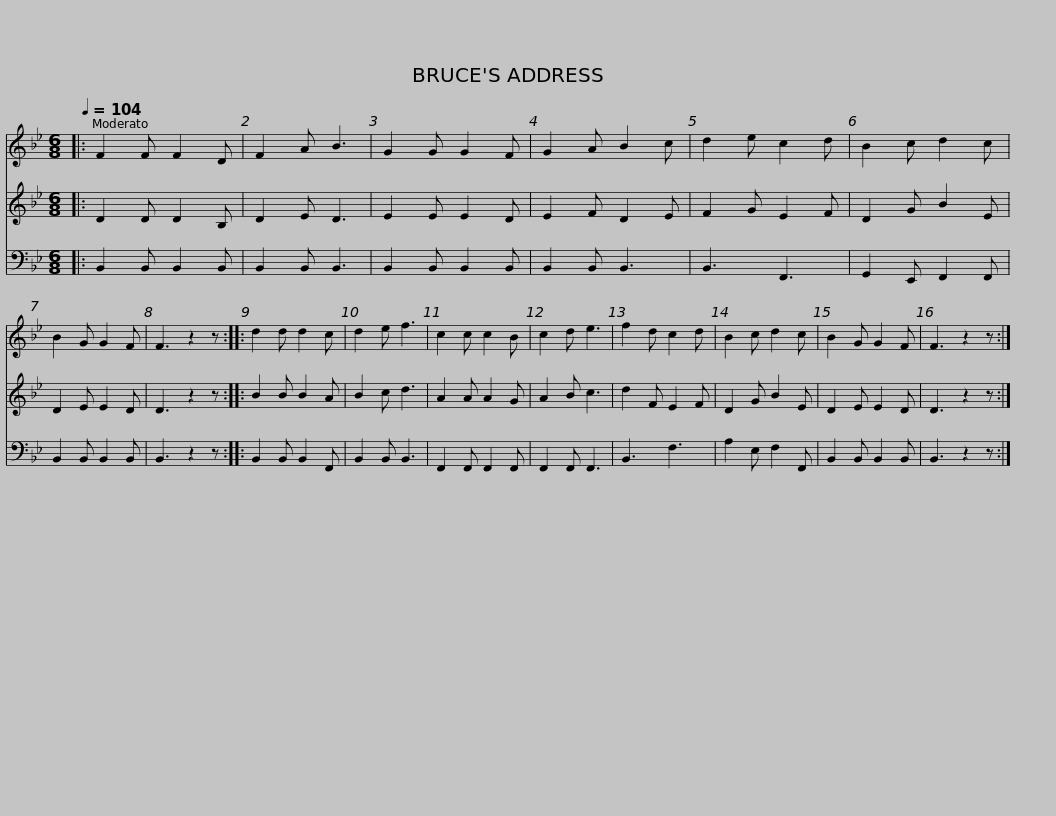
X:1
%%score 1 2 3
L:1/8
Q:1/4=104
M:6/8
I:linebreak $
K:Bb
V:1 treble
V:2 treble
V:3 bass
V:1
|: F2 F F2 D | F2 A B3 | G2 G G2 F | G2 A B2 c | d2 e c2 d | %5
 B2 c d2 c | B2 G G2 F | F3 z2 z ::$ d2 d d2 c | d2 e f3 | %10
 c2 c c2 B | c2 d e3 | f2 d c2 d | B2 c d2 c | B2 G G2 F | %15
 F3 z2 z :| %16
V:2
|: D2 D D2 B, | D2 E D3 | E2 E E2 D | E2 F D2 E | F2 G E2 F | %5
 D2 G B2 E | D2 E E2 D | D3 z2 z ::$ B2 B B2 A | B2 c d3 | %10
 A2 A A2 G | A2 B c3 | d2 F E2 F | D2 G B2 E | D2 E E2 D | %15
 D3 z2 z :| %16
V:3
|: B,,2 B,, B,,2 B,, | B,,2 B,, B,,3 | B,,2 B,, B,,2 B,, | B,,2 B,, B,,3 | B,,3 F,,3 | %5
 G,,2 E,, F,,2 F,, | B,,2 B,, B,,2 B,, | B,,3 z2 z ::$ B,,2 B,, B,,2 F,, | B,,2 B,, B,,3 | %10
 F,,2 F,, F,,2 F,, | F,,2 F,, F,,3 | B,,3 F,3 | A,2 E, F,2 F,, | B,,2 B,, B,,2 B,, | %15
 B,,3 z2 z :| %16
